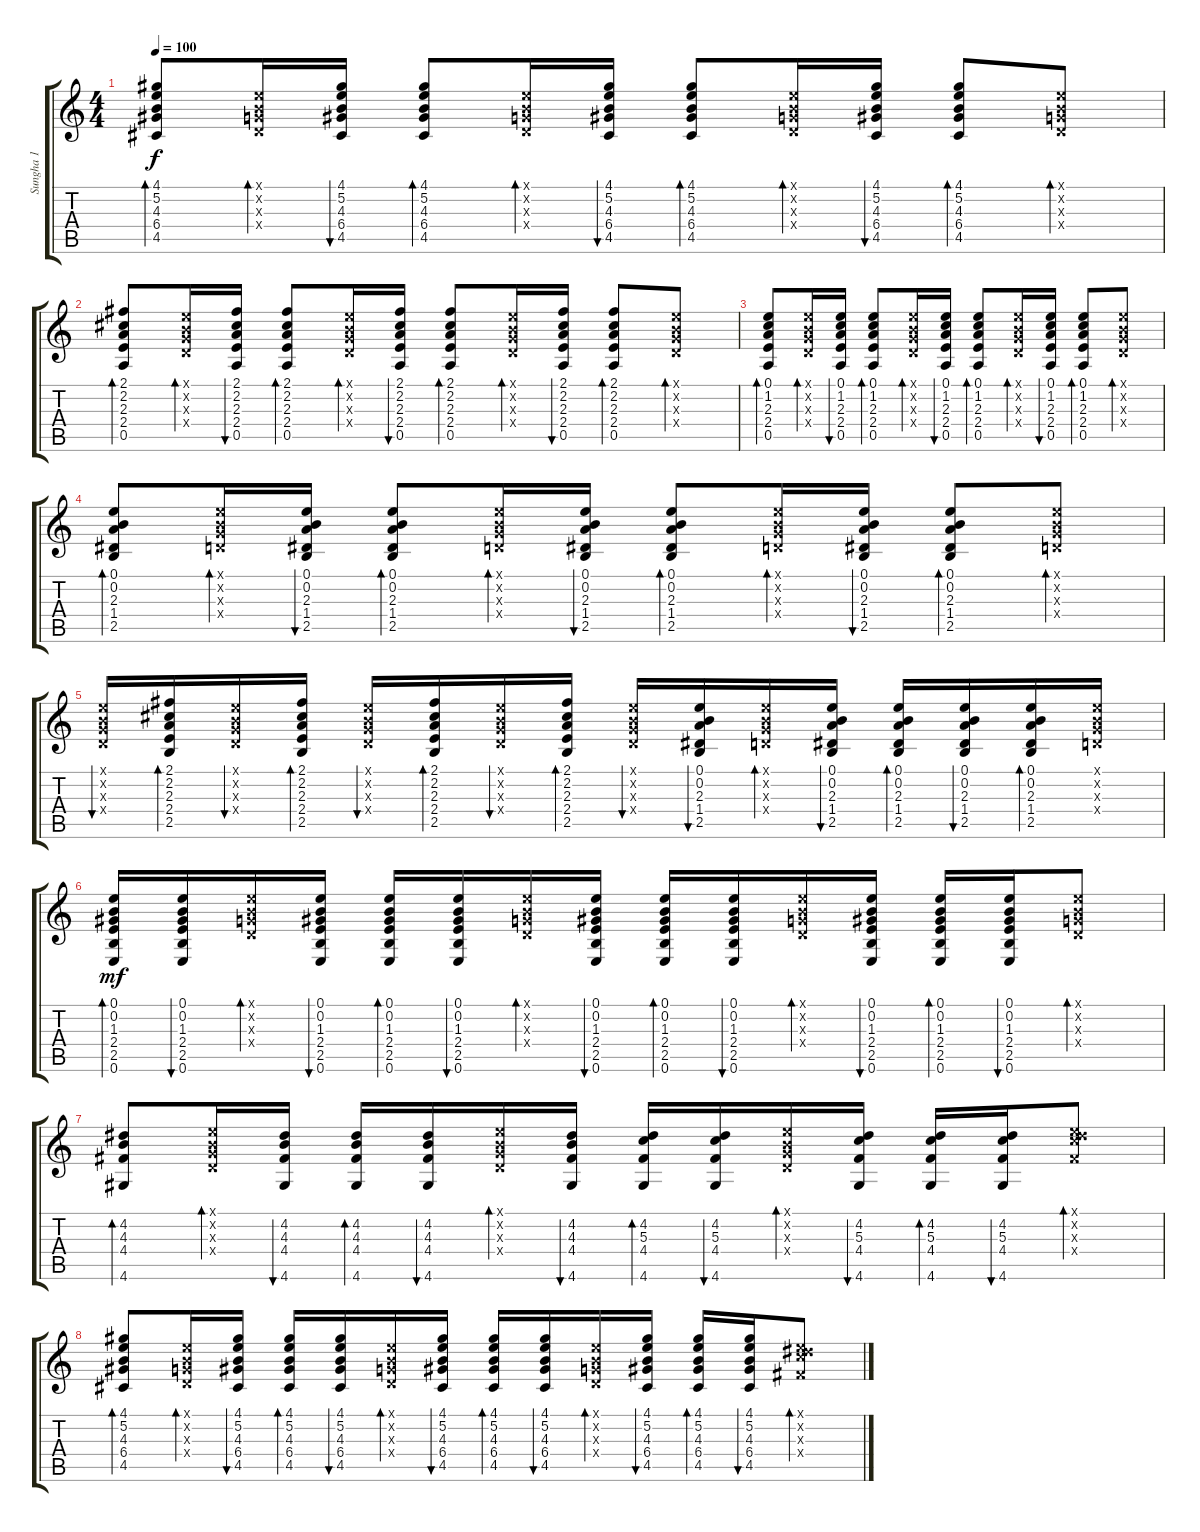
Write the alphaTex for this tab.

\track ("Sungha 1" "Sungha 1") {instrument acousticguitarsteel}
\staff {score tabs}
\tuning (E4 B3 G3 D3 A2 E2) {hide}
\ts (4 4)
\tempo 100
\clef g2
\ks c
(4.1 5.2 4.3 6.4 4.5).8{bd 30 dy f} (0.1{x} 0.2{x} 0.3{x} 0.4{x}).16{bd 30} (4.1 5.2 4.3 6.4 4.5).16{bu 30} (4.1 5.2 4.3 6.4 4.5).8{bd 30} (0.1{x} 0.2{x} 0.3{x} 0.4{x}).16{bd 30} (4.1 5.2 4.3 6.4 4.5).16{bu 30} (4.1 5.2 4.3 6.4 4.5).8{bd 30} (0.1{x} 0.2{x} 0.3{x} 0.4{x}).16{bd 30} (4.1 5.2 4.3 6.4 4.5).16{bu 30} (4.1 5.2 4.3 6.4 4.5).8{bd 30} (0.1{x} 0.2{x} 0.3{x} 0.4{x}).8{bd 30} |
(2.1 2.2 2.3 2.4 0.5).8{bd 30} (0.1{x} 0.2{x} 0.3{x} 0.4{x}).16{bd 30} (2.1 2.2 2.3 2.4 0.5).16{bu 30} (2.1 2.2 2.3 2.4 0.5).8{bd 30} (0.1{x} 0.2{x} 0.3{x} 0.4{x}).16{bd 30} (2.1 2.2 2.3 2.4 0.5).16{bu 30} (2.1 2.2 2.3 2.4 0.5).8{bd 30} (0.1{x} 0.2{x} 0.3{x} 0.4{x}).16{bd 30} (2.1 2.2 2.3 2.4 0.5).16{bu 30} (2.1 2.2 2.3 2.4 0.5).8{bd 30} (0.1{x} 0.2{x} 0.3{x} 0.4{x}).8{bd 30} |
(0.1 1.2 2.3 2.4 0.5).8{bd 30} (0.1{x} 0.2{x} 0.3{x} 0.4{x}).16{bd 30} (0.1 1.2 2.3 2.4 0.5).16{bu 30} (0.1 1.2 2.3 2.4 0.5).8{bd 30} (0.1{x} 0.2{x} 0.3{x} 0.4{x}).16{bd 30} (0.1 1.2 2.3 2.4 0.5).16{bu 30} (0.1 1.2 2.3 2.4 0.5).8{bd 30} (0.1{x} 0.2{x} 0.3{x} 0.4{x}).16{bd 30} (0.1 1.2 2.3 2.4 0.5).16{bu 30} (0.1 1.2 2.3 2.4 0.5).8{bd 30} (0.1{x} 0.2{x} 0.3{x} 0.4{x}).8{bd 30} |
(0.1 0.2 2.3 1.4 2.5).8{bd 30} (0.1{x} 0.2{x} 0.3{x} 0.4{x}).16{bd 30} (0.1 0.2 2.3 1.4 2.5).16{bu 30} (0.1 0.2 2.3 1.4 2.5).8{bd 30} (0.1{x} 0.2{x} 0.3{x} 0.4{x}).16{bd 30} (0.1 0.2 2.3 1.4 2.5).16{bu 30} (0.1 0.2 2.3 1.4 2.5).8{bd 30} (0.1{x} 0.2{x} 0.3{x} 0.4{x}).16{bd 30} (0.1 0.2 2.3 1.4 2.5).16{bu 30} (0.1 0.2 2.3 1.4 2.5).8{bd 30} (0.1{x} 0.2{x} 0.3{x} 0.4{x}).8{bd 30} |
(0.1{x} 0.2{x} 0.3{x} 0.4{x}).16{bu 30} (2.1 2.2 2.3 2.4 2.5).16{bd 30} (0.1{x} 0.2{x} 0.3{x} 0.4{x}).16{bu 30} (2.1 2.2 2.3 2.4 2.5).16{bd 30} (0.1{x} 0.2{x} 0.3{x} 0.4{x}).16{bu 30} (2.1 2.2 2.3 2.4 2.5).16{bd 30} (0.1{x} 0.2{x} 0.3{x} 0.4{x}).16{bu 30} (2.1 2.2 2.3 2.4 2.5).16{bd 30} (0.1{x} 0.2{x} 0.3{x} 0.4{x}).16{bu 30} (0.1 0.2 2.3 1.4 2.5).16{bu 30} (0.1{x} 0.2{x} 0.3{x} 0.4{x}).16{bd 30} (0.1 0.2 2.3 1.4 2.5).16{bu 30} (0.1 0.2 2.3 1.4 2.5).16{bd 30} (0.1 0.2 2.3 1.4 2.5).16{bu 30} (0.1 0.2 2.3 1.4 2.5).16{bd 30} (0.1{x} 0.2{x} 0.3{x} 0.4{x}).16 |
(0.1 0.2 1.3 2.4 2.5 0.6).16{bd 30 dy mf} (0.1 0.2 1.3 2.4 2.5 0.6).16{bu 30} (0.1{x} 0.2{x} 0.3{x} 0.4{x}).16{bd 30} (0.1 0.2 1.3 2.4 2.5 0.6).16{bu 30} (0.1 0.2 1.3 2.4 2.5 0.6).16{bd 30} (0.1 0.2 1.3 2.4 2.5 0.6).16{bu 30} (0.1{x} 0.2{x} 0.3{x} 0.4{x}).16{bd 30} (0.1 0.2 1.3 2.4 2.5 0.6).16{bu 30} (0.1 0.2 1.3 2.4 2.5 0.6).16{bd 30} (0.1 0.2 1.3 2.4 2.5 0.6).16{bu 30} (0.1{x} 0.2{x} 0.3{x} 0.4{x}).16{bd 30} (0.1 0.2 1.3 2.4 2.5 0.6).16{bu 30} (0.1 0.2 1.3 2.4 2.5 0.6).16{bd 30} (0.1 0.2 1.3 2.4 2.5 0.6).16{bu 30} (0.1{x} 0.2{x} 0.3{x} 0.4{x}).8{bd 30} |
(4.2 4.3 4.4 4.6).8{bd 30} (0.1{x} 0.2{x} 0.3{x} 0.4{x}).16{bd 30} (4.2 4.3 4.4 4.6).16{bu 30} (4.2 4.3 4.4 4.6).16{bd 30} (4.2 4.3 4.4 4.6).16{bu 30} (0.1{x} 0.2{x} 0.3{x} 0.4{x}).16{bd 30} (4.2 4.3 4.4 4.6).16{bu 30} (4.2 5.3 4.4 4.6).16{bd 30} (4.2 5.3 4.4 4.6).16{bu 30} (0.1{x} 0.2{x} 0.3{x} 0.4{x}).16{bd 30} (4.2 5.3 4.4 4.6).16{bu 30} (4.2 5.3 4.4 4.6).16{bd 30} (4.2 5.3 4.4 4.6).16{bu 30} (0.1{x} 4.2{x} 5.3{x} 4.4{x}).8{bd 30} |
(4.1 5.2 4.3 6.4 4.5).8{bd 30} (0.1{x} 0.2{x} 0.3{x} 0.4{x}).16{bd 30} (4.1 5.2 4.3 6.4 4.5).16{bu 30} (4.1 5.2 4.3 6.4 4.5).16{bd 30} (4.1 5.2 4.3 6.4 4.5).16{bu 30} (0.1{x} 0.2{x} 0.3{x} 0.4{x}).16{bd 30} (4.1 5.2 4.3 6.4 4.5).16{bu 30} (4.1 5.2 4.3 6.4 4.5).16{bd 30} (4.1 5.2 4.3 6.4 4.5).16{bu 30} (0.1{x} 0.2{x} 0.3{x} 0.4{x}).16{bd 30} (4.1 5.2 4.3 6.4 4.5).16{bu 30} (4.1 5.2 4.3 6.4 4.5).16{bd 30} (4.1 5.2 4.3 6.4 4.5).16{bu 30} (0.1{x} 4.2{x} 5.3{x} 4.4{x}).8{bd 30}
